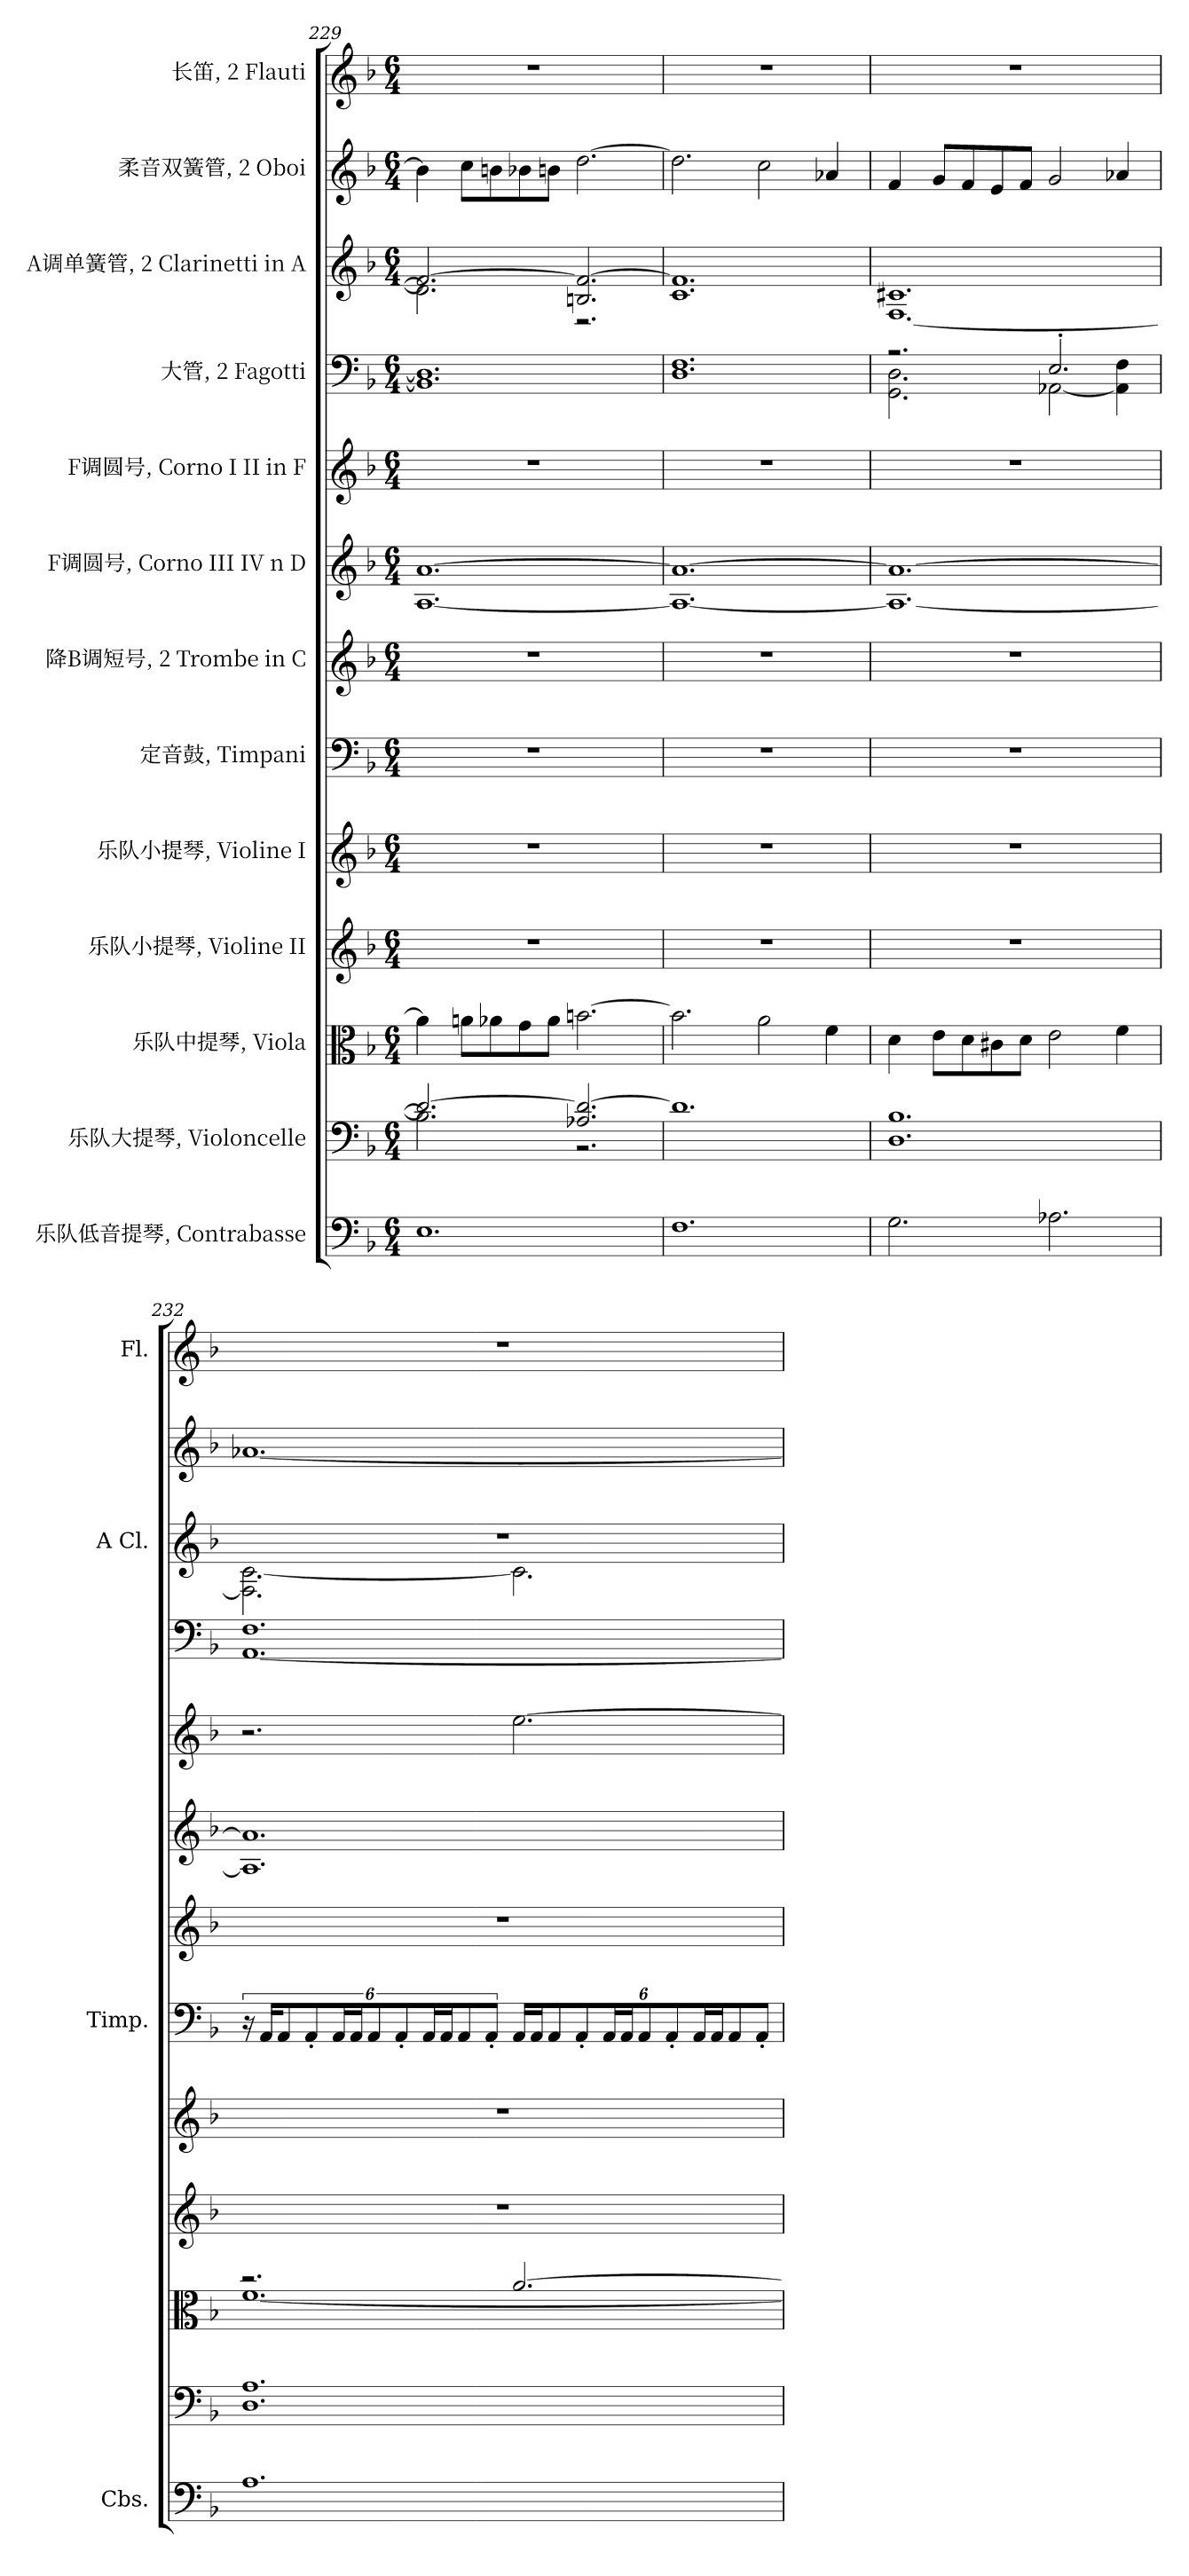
**kern	**kern	**kern	**kern	**kern	**kern	**kern	**kern	**kern	**kern	**kern	**kern	**kern
*part13	*part12	*part11	*part10	*part9	*part8	*part7	*part6	*part5	*part4	*part3	*part2	*part1
*staff13	*staff12	*staff11	*staff10	*staff9	*staff8	*staff7	*staff6	*staff5	*staff4	*staff3	*staff2	*staff1
*I"乐队低音提琴, Contrabasse	*I"乐队大提琴, Violoncelle	*I"乐队中提琴, Viola	*I"乐队小提琴, Violine II	*I"乐队小提琴, Violine I	*I"定音鼓, Timpani	*I"降B调短号, 2 Trombe in C	*I"F调圆号, Corno III IV n D	*I"F调圆号, Corno I II in F	*I"大管, 2 Fagotti	*I"A调单簧管, 2 Clarinetti in A	*I"柔音双簧管, 2 Oboi	*I"长笛, 2 Flauti
*I'Cbs.	*	*	*	*	*I'Timp.	*	*	*	*	*I'A Cl.	*	*I'Fl.
*clefF4	*clefF4	*clefC3	*clefG2	*clefG2	*clefF4	*clefG2	*clefG2	*clefG2	*clefF4	*clefG2	*clefG2	*clefG2
*ITrd7c12	*	*	*	*	*	*ITrd1c2	*ITrd4c7	*ITrd4c7	*	*ITrd2c3	*ITrd2c3	*
*k[b-]	*k[b-]	*k[b-]	*k[b-]	*k[b-]	*k[b-]	*k[b-e-a-]	*k[b-e-]	*k[b-e-]	*k[b-]	*k[f#c#]	*k[f#c#]	*k[b-]
*M6/4	*M6/4	*M6/4	*M6/4	*M6/4	*M6/4	*M6/4	*M6/4	*M6/4	*M6/4	*M6/4	*M6/4	*M6/4
*MM209	*MM209	*MM209	*MM209	*MM209	*MM209	*MM209	*MM209	*MM209	*MM209	*MM209	*MM209	*MM209
=229	=229	=229	=229	=229	=229	=229	=229	=229	=229	=229	=229	=229
*	*^	*	*	*	*	*	*	*	*	*^	*	*
1.EE	2.d/_	2.B\]	4a-\]	1.r	1.r	1.r	1.r	[1.D [1.d	1.r	1.BB] 1.D]	2.d/_	2.B\]	4g#\]	1.r
.	.	.	8an\L	.	.	.	.	.	.	.	.	.	8a\L	.
.	.	.	8a-X\	.	.	.	.	.	.	.	.	.	8g#X\	.
.	.	.	8g\	.	.	.	.	.	.	.	.	.	8gn\	.
.	.	.	8a-\J	.	.	.	.	.	.	.	.	.	8g#X\J	.
.	2.A-X/ 2.d/_	2.r	[2.bn\	.	.	.	.	.	.	.	2.G#X/ 2.d/_	2.r	[2.b\	.
*	*v	*v	*	*	*	*	*	*	*	*	*v	*v	*	*
=230	=230	=230	=230	=230	=230	=230	=230	=230	=230	=230	=230	=230
*	*	*	*	*	*	*	*	*	*	*	*	*MM204
1.FF	1.d]	2.b\]	1.r	1.r	1.r	1.r	1.D_ 1.d_	1.r	1.D 1.F	1.A 1.d]	2.b\]	1.r
.	.	2a\	.	.	.	.	.	.	.	.	2a\	.
.	.	4f\	.	.	.	.	.	.	.	.	4fn/	.
=231	=231	=231	=231	=231	=231	=231	=231	=231	=231	=231	=231	=231
*	*	*	*	*	*	*	*	*	*	*	*	*MM197
*	*	*	*	*	*	*	*	*	*^	*^	*	*
2.GG\	1.D 1.B-	4d\	1.r	1.r	1.r	1.r	1.D_ 1.d_	1.r	2.r	2.GG\ 2.D\	1.A#X	[1.D	4d/	1.r
.	.	8e\L	.	.	.	.	.	.	.	.	.	.	8e/L	.
.	.	8d\	.	.	.	.	.	.	.	.	.	.	8d/	.
.	.	8c#X\	.	.	.	.	.	.	.	.	.	.	8c#/	.
.	.	8d\J	.	.	.	.	.	.	.	.	.	.	8d/J	.
2.AA-X\	.	2e\	.	.	.	.	.	.	2.E'/	[2AA-X\	.	.	2e/	.
.	.	4f\	.	.	.	.	.	.	.	4AA-\] 4F\	.	.	4fn/	.
!!LO:PB:g=z
=232	=232	=232	=232	=232	=232	=232	=232	=232	=232	=232	=232	=232	=232	=232
*	*	*	*	*	*	*	*	*	*	*	*	*	*	*MM187
*	*	*^	*	*	*	*	*	*	*	*	*	*	*	*
1.AA	1.D 1.A	2.r	[1.f	1.r	1.r	24r	1.r	1.D] 1.d]	2.r	1.F	[1.AA	1.r	2.D\] [2.A\	[1.fn	1.r
.	.	.	.	.	.	24AA/KL	.	.	.	.	.	.	.	.	.
.	.	.	.	.	.	12AA/	.	.	.	.	.	.	.	.	.
.	.	.	.	.	.	12AA'/	.	.	.	.	.	.	.	.	.
*	*	*	*	*	*	*Xbrackettup	*	*	*	*	*	*	*	*	*
.	.	.	.	.	.	24AA/L	.	.	.	.	.	.	.	.	.
.	.	.	.	.	.	24AA/J	.	.	.	.	.	.	.	.	.
.	.	.	.	.	.	12AA/	.	.	.	.	.	.	.	.	.
.	.	.	.	.	.	12AA'/	.	.	.	.	.	.	.	.	.
.	.	.	.	.	.	24AA/L	.	.	.	.	.	.	.	.	.
.	.	.	.	.	.	24AA/J	.	.	.	.	.	.	.	.	.
.	.	.	.	.	.	12AA/	.	.	.	.	.	.	.	.	.
.	.	.	.	.	.	12AA'/J	.	.	.	.	.	.	.	.	.
.	.	[2.a/	.	.	.	24AA/LL	.	.	[2.a\	.	.	.	2.A\]	.	.
.	.	.	.	.	.	24AA/J	.	.	.	.	.	.	.	.	.
.	.	.	.	.	.	12AA/	.	.	.	.	.	.	.	.	.
.	.	.	.	.	.	12AA'/	.	.	.	.	.	.	.	.	.
.	.	.	.	.	.	24AA/L	.	.	.	.	.	.	.	.	.
.	.	.	.	.	.	24AA/J	.	.	.	.	.	.	.	.	.
.	.	.	.	.	.	12AA/	.	.	.	.	.	.	.	.	.
.	.	.	.	.	.	12AA'/	.	.	.	.	.	.	.	.	.
.	.	.	.	.	.	24AA/L	.	.	.	.	.	.	.	.	.
.	.	.	.	.	.	24AA/J	.	.	.	.	.	.	.	.	.
.	.	.	.	.	.	12AA/	.	.	.	.	.	.	.	.	.
.	.	.	.	.	.	12AA'/J	.	.	.	.	.	.	.	.	.
*	*	*	*	*	*	*	*	*	*	*v	*v	*	*	*	*
*	*	*v	*v	*	*	*	*	*	*	*	*v	*v	*	*
=	=	=	=	=	=	=	=	=	=	=	=	=
*-	*-	*-	*-	*-	*-	*-	*-	*-	*-	*-	*-	*-
